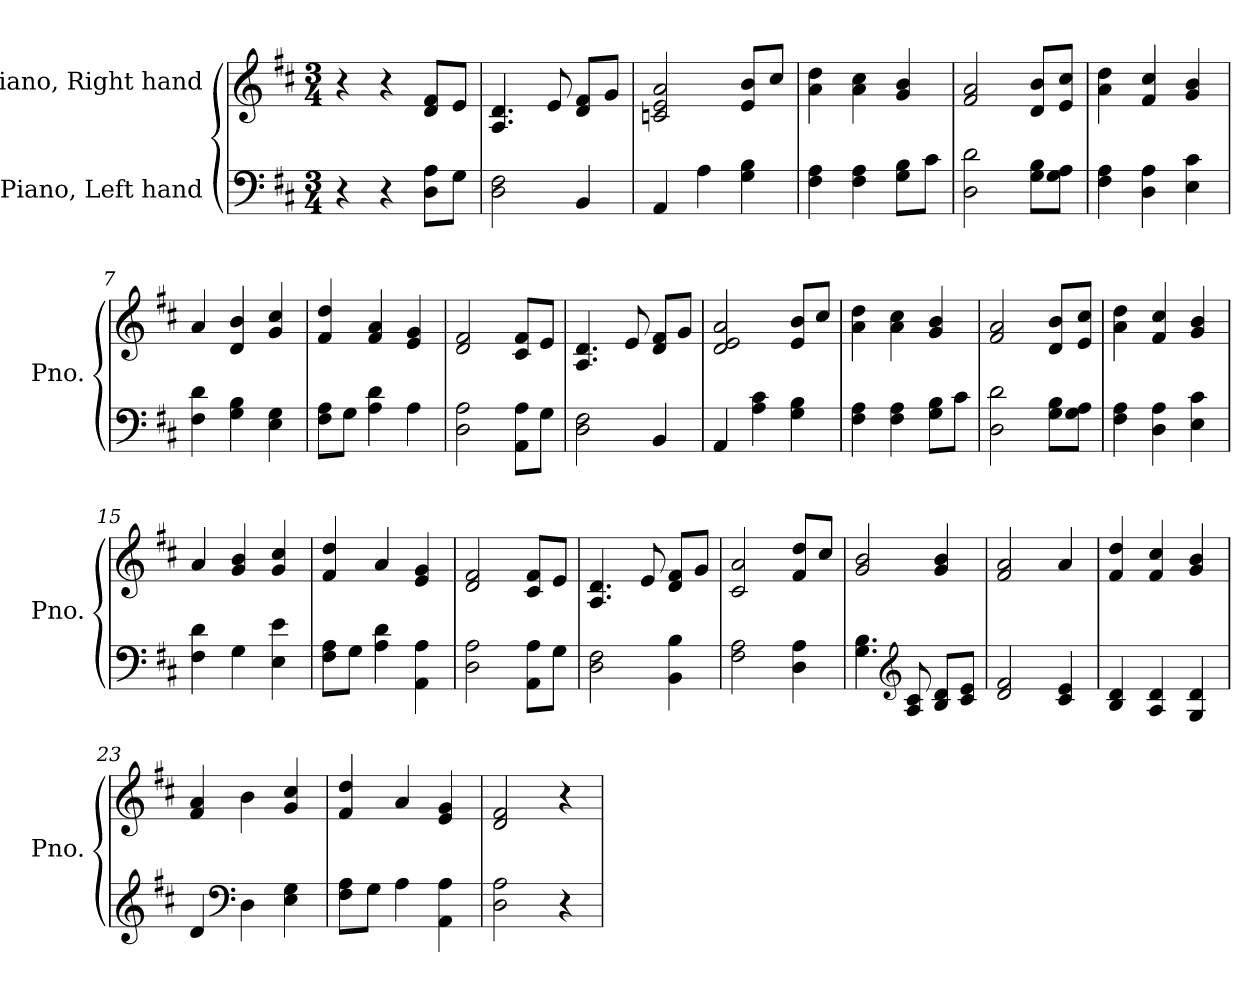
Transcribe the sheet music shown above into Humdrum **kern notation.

**kern	**kern
*part2	*part1
*staff2	*staff1
*I"Piano, Left hand	*I"Piano, Right hand
*I'Pno.	*I'Pno.
*clefF4	*clefG2
*k[f#c#]	*k[f#c#]
*M3/4	*M3/4
*MM120	*MM120
=1	=1
4r	4r
4r	4r
8D\ 8A\L	8d/ 8f#/L
8G\J	8e/J
=2	=2
2D\ 2F#\	4.A/ 4.d/
.	8e/
4BB/	8d/ 8f#/L
.	8g/J
=3	=3
4AA/	2cn/ 2e/ 2a/
4A\	.
4G\ 4B\	8e/ 8b/L
.	8cc#/J
=4	=4
4F#\ 4A\	4a\ 4dd\
4F#\ 4A\	4a\ 4cc#\
8G\ 8B\L	4g/ 4b/
8c#\J	.
=5	=5
2D\ 2d\	2f#/ 2a/
8G\ 8B\L	8d/ 8b/L
8G\ 8A\J	8e/ 8cc#/J
=6	=6
4F#\ 4A\	4a\ 4dd\
4D\ 4A\	4f#/ 4cc#/
4E\ 4c#\	4g/ 4b/
=7	=7
4F#\ 4d\	4a/
4G\ 4B\	4d/ 4b/
4E\ 4G\	4g/ 4cc#/
!!LO:LB:g=z
=8	=8
8F#\ 8A\L	4f#/ 4dd/
8G\J	.
4A\ 4d\	4f#/ 4a/
4A\	4e/ 4g/
=9	=9
2D\ 2A\	2d/ 2f#/
8AA\ 8A\L	8c#/ 8f#/L
8G\J	8e/J
=10	=10
2D\ 2F#\	4.A/ 4.d/
.	8e/
4BB/	8d/ 8f#/L
.	8g/J
=11	=11
4AA/	2d/ 2e/ 2a/
4A\ 4c#\	.
4G\ 4B\	8e/ 8b/L
.	8cc#/J
=12	=12
4F#\ 4A\	4a\ 4dd\
4F#\ 4A\	4a\ 4cc#\
8G\ 8B\L	4g/ 4b/
8c#\J	.
=13	=13
2D\ 2d\	2f#/ 2a/
8G\ 8B\L	8d/ 8b/L
8G\ 8A\J	8e/ 8cc#/J
=14	=14
4F#\ 4A\	4a\ 4dd\
4D\ 4A\	4f#/ 4cc#/
4E\ 4c#\	4g/ 4b/
=15	=15
4F#\ 4d\	4a/
4G\	4g/ 4b/
4E\ 4e\	4g/ 4cc#/
!!LO:LB:g=z
=16	=16
8F#\ 8A\L	4f#/ 4dd/
8G\J	.
4A\ 4d\	4a/
4AA\ 4A\	4e/ 4g/
=17	=17
2D\ 2A\	2d/ 2f#/
8AA\ 8A\L	8c#/ 8f#/L
8G\J	8e/J
=18	=18
2D\ 2F#\	4.A/ 4.d/
.	8e/
4BB\ 4B\	8d/ 8f#/L
.	8g/J
=19	=19
2F#\ 2A\	2c#/ 2a/
4D\ 4A\	8f#/ 8dd/L
.	8cc#/J
=20	=20
4.G\ 4.B\	2g/ 2b/
*clefG2	*
8A/ 8c#/	.
8B/ 8d/L	4g/ 4b/
8c#/ 8e/J	.
=21	=21
2d/ 2f#/	2f#/ 2a/
4c#/ 4e/	4a/
=22	=22
4B/ 4d/	4f#/ 4dd/
4A/ 4d/	4f#/ 4cc#/
4G/ 4d/	4g/ 4b/
=23	=23
4d/	4f#/ 4a/
*clefF4	*
4D\	4b\
4E\ 4G\	4g/ 4cc#/
!!LO:LB:g=z
=24	=24
8F#\ 8A\L	4f#/ 4dd/
8G\J	.
4A\	4a/
4AA\ 4A\	4e/ 4g/
=25	=25
2D\ 2A\	2d/ 2f#/
4r	4r
=	=
*-	*-
